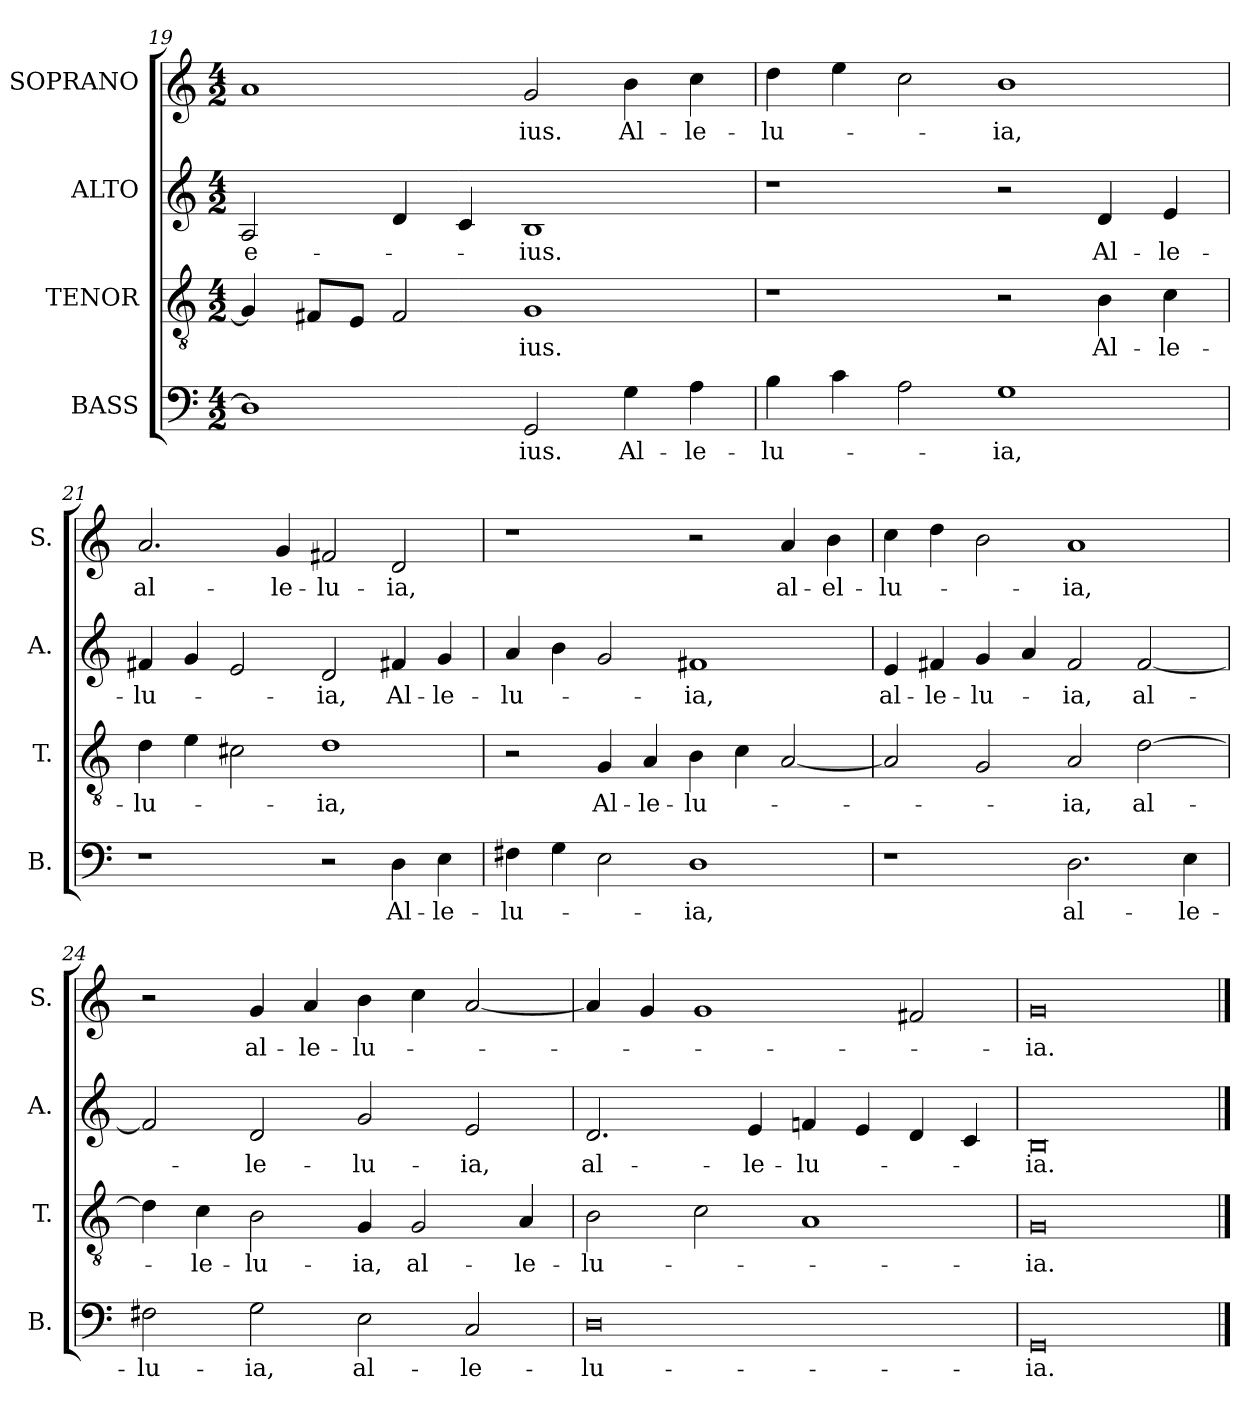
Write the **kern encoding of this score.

**kern	**text	**kern	**text	**kern	**text	**kern	**text
*part4	*part4	*part3	*part3	*part2	*part2	*part1	*part1
*staff4	*staff4	*staff3	*staff3	*staff2	*staff2	*staff1	*staff1
*I"BASS	*	*I"TENOR	*	*I"ALTO	*	*I"SOPRANO	*
*I'B.	*	*I'T.	*	*I'A.	*	*I'S.	*
*clefF4	*	*clefGv2	*	*clefG2	*	*clefG2	*
*	*	*ITrd7c12	*	*	*	*	*
*k[]	*	*k[]	*	*k[]	*	*k[]	*
*C:	*	*C:	*	*C:	*	*C:	*
*M4/2	*	*M4/2	*	*M4/2	*	*M4/2	*
=19	=19	=19	=19	=19	=19	=19	=19
!	!	!	!	!	!LO:LY:b	!	!
1D]	.	4GG/]	.	2A/	e-	1a	.
.	.	8FF#X/L	.	.	.	.	.
.	.	8EE/J	.	.	.	.	.
.	.	2FF#/	.	4d/	.	.	.
.	.	.	.	4c/	.	.	.
!	!LO:LY:b	!	!LO:LY:b	!	!LO:LY:b	!	!LO:LY:b
2GG/	-ius.	1GG	-ius.	1B	-ius.	2g/	-ius.
!	!LO:LY:b	!	!	!	!	!	!LO:LY:b
4G\	Al-	.	.	.	.	4b\	Al-
!	!LO:LY:b	!	!	!	!	!	!LO:LY:b
4A\	-le-	.	.	.	.	4cc\	-le-
=20	=20	=20	=20	=20	=20	=20	=20
!	!LO:LY:b	!	!	!	!	!	!LO:LY:b
4B\	-lu-	1r	.	1r	.	4dd\	-lu-
4c\	.	.	.	.	.	4ee\	.
2A\	.	.	.	.	.	2cc\	.
!	!LO:LY:b	!	!	!	!	!	!LO:LY:b
1G	-ia,	2r	.	2r	.	1b	-ia,
!	!	!	!LO:LY:b	!	!LO:LY:b	!	!
.	.	4BB\	Al-	4d/	Al-	.	.
!	!	!	!LO:LY:b	!	!LO:LY:b	!	!
.	.	4C\	-le-	4e/	-le-	.	.
=21	=21	=21	=21	=21	=21	=21	=21
!	!	!	!LO:LY:b	!	!LO:LY:b	!	!LO:LY:b
1r	.	4D\	-lu-	4f#X/	-lu-	2.a/	al-
.	.	4E\	.	4g/	.	.	.
.	.	2C#X\	.	2e/	.	.	.
!	!	!	!	!	!	!	!LO:LY:b
.	.	.	.	.	.	4g/	-le-
!	!	!	!LO:LY:b	!	!LO:LY:b	!	!LO:LY:b
2r	.	1D	-ia,	2d/	-ia,	2f#X/	-lu-
!	!LO:LY:b	!	!	!	!LO:LY:b	!	!LO:LY:b
4D\	Al-	.	.	4f#X/	Al-	2d/	-ia,
!	!LO:LY:b	!	!	!	!LO:LY:b	!	!
4E\	-le-	.	.	4g/	-le-	.	.
!!LO:LB:g=z
=22	=22	=22	=22	=22	=22	=22	=22
!	!LO:LY:b	!	!	!	!LO:LY:b	!	!
4F#X\	-lu-	2r	.	4a/	-lu-	1r	.
4G\	.	.	.	4b\	.	.	.
!	!	!	!LO:LY:b	!	!	!	!
2E\	.	4GG/	Al-	2g/	.	.	.
!	!	!	!LO:LY:b	!	!	!	!
.	.	4AA/	-le-	.	.	.	.
!	!LO:LY:b	!	!LO:LY:b	!	!LO:LY:b	!	!
1D	-ia,	4BB\	-lu-	1f#X	-ia,	2r	.
.	.	4C\	.	.	.	.	.
!	!	!	!	!	!	!	!LO:LY:b
.	.	[<2AA/	.	.	.	4a/	al-
!	!	!	!	!	!	!	!LO:LY:b
.	.	.	.	.	.	4b\	-el-
=23	=23	=23	=23	=23	=23	=23	=23
!	!	!	!	!	!LO:LY:b	!	!LO:LY:b
1r	.	2AA/]	.	4e/	al-	4cc\	-lu-
!	!	!	!	!	!LO:LY:b	!	!
.	.	.	.	4f#X/	-le-	4dd\	.
!	!	!	!	!	!LO:LY:b	!	!
.	.	2GG/	.	4g/	-lu-	2b\	.
.	.	.	.	4a/	.	.	.
!	!LO:LY:b	!	!LO:LY:b	!	!LO:LY:b	!	!LO:LY:b
2.D\	al-	2AA/	-ia,	2f#/	-ia,	1a	-ia,
!	!	!	!LO:LY:b	!	!LO:LY:b	!	!
.	.	[>2D\	al-	[<2f#/	al-	.	.
!	!LO:LY:b	!	!	!	!	!	!
4E\	-le-	.	.	.	.	.	.
=24	=24	=24	=24	=24	=24	=24	=24
!	!LO:LY:b	!	!	!	!	!	!
2F#X\	-lu-	4D\]	.	2f#/]	.	2r	.
!	!	!	!LO:LY:b	!	!	!	!
.	.	4C\	-le-	.	.	.	.
!	!LO:LY:b	!	!LO:LY:b	!	!LO:LY:b	!	!LO:LY:b
2G\	-ia,	2BB\	-lu-	2d/	-le-	4g/	al-
!	!	!	!	!	!	!	!LO:LY:b
.	.	.	.	.	.	4a/	-le-
!	!LO:LY:b	!	!LO:LY:b	!	!LO:LY:b	!	!LO:LY:b
2E\	al-	4GG/	-ia,	2g/	-lu-	4b\	-lu-
!	!	!	!LO:LY:b	!	!	!	!
.	.	2GG/	al-	.	.	4cc\	.
!	!LO:LY:b	!	!	!	!LO:LY:b	!	!
2C/	-le-	.	.	2e/	-ia,	[<2a/	.
!	!	!	!LO:LY:b	!	!	!	!
.	.	4AA/	-le-	.	.	.	.
=25	=25	=25	=25	=25	=25	=25	=25
!	!LO:LY:b	!	!LO:LY:b	!	!LO:LY:b	!	!
0D	-lu-	2BB\	-lu-	2.d/	al-	4a/]	.
.	.	.	.	.	.	4g/	.
.	.	2C\	.	.	.	1g	.
!	!	!	!	!	!LO:LY:b	!	!
.	.	.	.	4e/	-le-	.	.
!	!	!	!	!	!LO:LY:b	!	!
.	.	1AA	.	4fn/	-lu-	.	.
.	.	.	.	4e/	.	.	.
.	.	.	.	4d/	.	2f#X/	.
.	.	.	.	4c/	.	.	.
=26	=26	=26	=26	=26	=26	=26	=26
!	!LO:LY:b	!	!LO:LY:b	!	!LO:LY:b	!	!LO:LY:b
0GG	-ia.	0GG	-ia.	0B	-ia.	0g	-ia.
==	==	==	==	==	==	==	==
*-	*-	*-	*-	*-	*-	*-	*-
